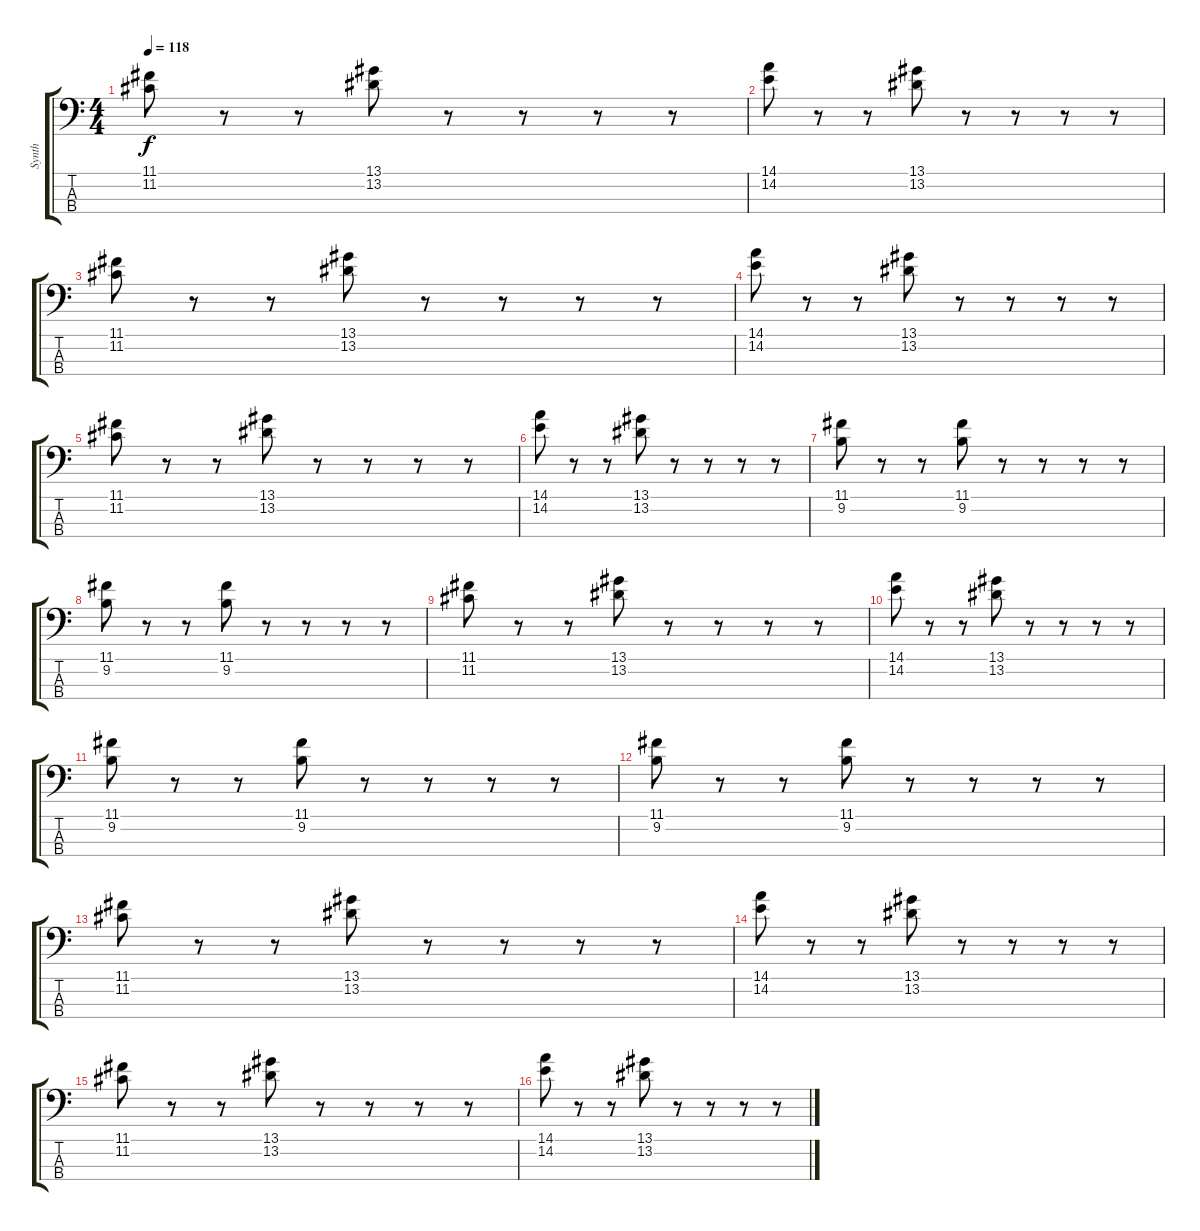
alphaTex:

\track ("Synth" "Synth") {instrument electricbassfinger}
\staff {score tabs}
\tuning (G2 D2 A1 E1) {hide}
\ts (4 4)
\tempo 118
\clef f4
\ks c
(11.1 11.2).8{dy f} r.8 r.8 (13.1 13.2).8 r.8 r.8 r.8 r.8 |
(14.1 14.2).8 r.8 r.8 (13.1 13.2).8 r.8 r.8 r.8 r.8 |
(11.1 11.2).8 r.8 r.8 (13.1 13.2).8 r.8 r.8 r.8 r.8 |
(14.1 14.2).8 r.8 r.8 (13.1 13.2).8 r.8 r.8 r.8 r.8 |
(11.1 11.2).8 r.8 r.8 (13.1 13.2).8 r.8 r.8 r.8 r.8 |
(14.1 14.2).8 r.8 r.8 (13.1 13.2).8 r.8 r.8 r.8 r.8 |
(11.1 9.2).8 r.8 r.8 (11.1 9.2).8 r.8 r.8 r.8 r.8 |
(11.1 9.2).8 r.8 r.8 (11.1 9.2).8 r.8 r.8 r.8 r.8 |
(11.1 11.2).8 r.8 r.8 (13.1 13.2).8 r.8 r.8 r.8 r.8 |
(14.1 14.2).8 r.8 r.8 (13.1 13.2).8 r.8 r.8 r.8 r.8 |
(11.1 9.2).8 r.8 r.8 (11.1 9.2).8 r.8 r.8 r.8 r.8 |
(11.1 9.2).8 r.8 r.8 (11.1 9.2).8 r.8 r.8 r.8 r.8 |
(11.1 11.2).8 r.8 r.8 (13.1 13.2).8 r.8 r.8 r.8 r.8 |
(14.1 14.2).8 r.8 r.8 (13.1 13.2).8 r.8 r.8 r.8 r.8 |
(11.1 11.2).8 r.8 r.8 (13.1 13.2).8 r.8 r.8 r.8 r.8 |
(14.1 14.2).8 r.8 r.8 (13.1 13.2).8 r.8 r.8 r.8 r.8
